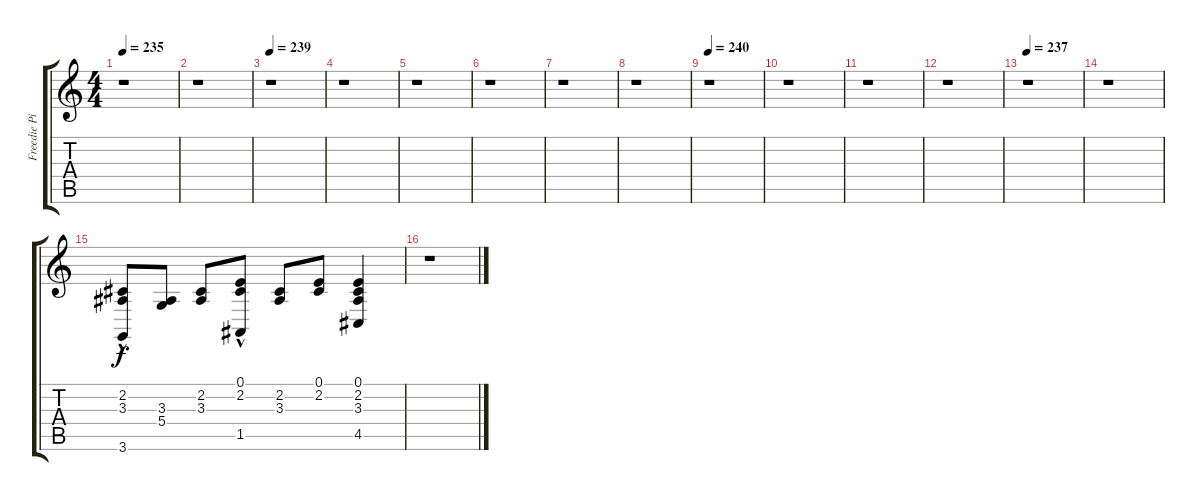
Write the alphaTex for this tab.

\track ("Freedie Piano 2" "Freedie Pi") {instrument acousticgrandpiano}
\staff {score tabs}
\tuning (E4 B3 G3 D3 A2 E2) {hide}
\ts (4 4)
\tempo 235
\clef g2
\ks c
r.1{dy f} |
r.1 |
\tempo 239
r.1 |
r.1 |
r.1 |
r.1 |
r.1 |
r.1 |
\tempo 240
r.1 |
r.1 |
r.1 |
r.1 |
\tempo 237
r.1 |
r.1 |
(2.2 3.3 3.6{hac}).8 (3.3 5.4).8 (2.2 3.3).8 (0.1 2.2 1.5{hac}).8 (2.2 3.3).8 (0.1 2.2).8 (0.1 2.2 3.3 4.5).4 |
r.1
